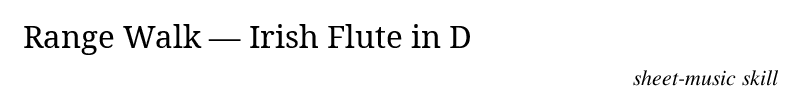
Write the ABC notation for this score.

X:1
T:Range Walk — Irish Flute in D
C:sheet-music skill
M:4/4
L:1/8
Q:1/4=58
K:D
d2 e2 f2 g2 | a2 b2 c'2 d'2 | d'2 c'2 b2 a2 | g2 f2 e2 d2 |
d'2 e'2 f'2 g'2 | a'2 b'2 c''2 d''2 | d''2 c''2 b'2 a'2 | g'2 f'2 e'2 d'2 |]
